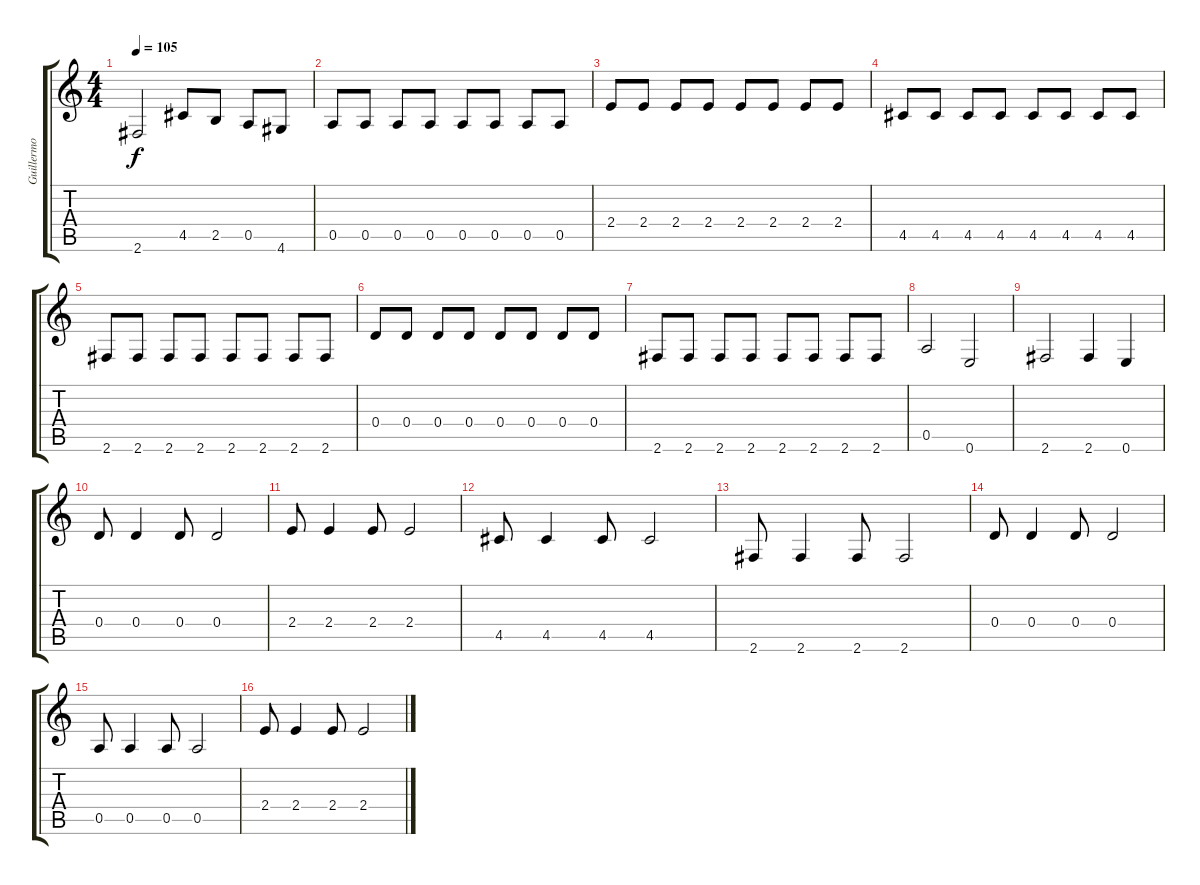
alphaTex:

\track ("Guillermo Sanchez" "Guillermo ") {instrument electricbassfinger}
\staff {score tabs}
\tuning (E4 B3 G3 D3 A2 E2) {hide}
\ts (4 4)
\tempo 105
\clef g2
\ks c
2.6.2{dy f} 4.5.8 2.5.8 0.5.8 4.6.8 |
0.5.8 0.5.8 0.5.8 0.5.8 0.5.8 0.5.8 0.5.8 0.5.8 |
2.4.8 2.4.8 2.4.8 2.4.8 2.4.8 2.4.8 2.4.8 2.4.8 |
4.5.8 4.5.8 4.5.8 4.5.8 4.5.8 4.5.8 4.5.8 4.5.8 |
2.6.8 2.6.8 2.6.8 2.6.8 2.6.8 2.6.8 2.6.8 2.6.8 |
0.4.8 0.4.8 0.4.8 0.4.8 0.4.8 0.4.8 0.4.8 0.4.8 |
2.6.8 2.6.8 2.6.8 2.6.8 2.6.8 2.6.8 2.6.8 2.6.8 |
0.5.2 0.6.2 |
2.6.2 2.6.4 0.6.4 |
0.4.8 0.4.4 0.4.8 0.4.2 |
2.4.8 2.4.4 2.4.8 2.4.2 |
4.5.8 4.5.4 4.5.8 4.5.2 |
2.6.8 2.6.4 2.6.8 2.6.2 |
0.4.8 0.4.4 0.4.8 0.4.2 |
0.5.8 0.5.4 0.5.8 0.5.2 |
2.4.8 2.4.4 2.4.8 2.4.2
